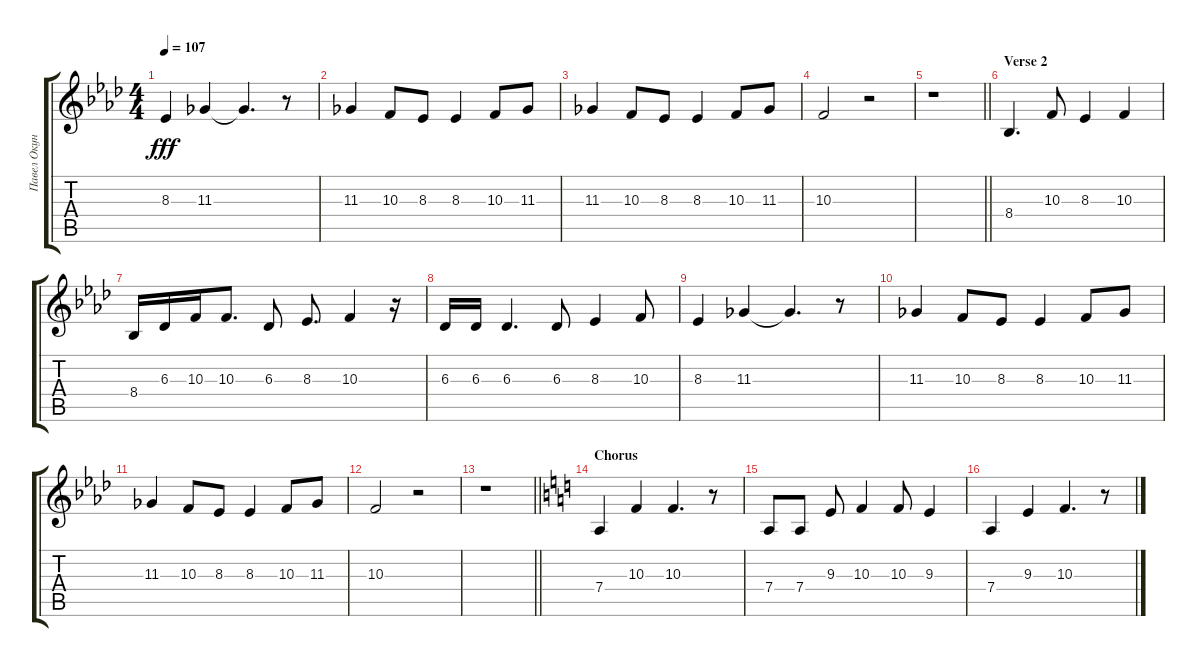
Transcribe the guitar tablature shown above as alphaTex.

\track ("Павел Окунев" "Павел Окун") {instrument altosax}
\staff {score tabs}
\tuning (E4 B3 G3 D3 A2 E2) {hide}
\ts (4 4)
\tempo 107
\clef g2
\ks ab
8.3.4{dy fff} 11.3.4 11.3{t}.4{d} r.8 |
11.3.4 10.3.8 8.3.8 8.3.4 10.3.8 11.3.8 |
11.3.4 10.3.8 8.3.8 8.3.4 10.3.8 11.3.8 |
10.3.2 r.2 |
\barLineRight lightlight
r.1 |
\section ("" "Verse 2")
8.4.4{d} 10.3.8 8.3.4 10.3.4 |
8.4.16 6.3.16 10.3.16 10.3.8{d} 6.3.8 8.3.8{d} 10.3.4 r.16 |
6.3.16 6.3.16 6.3.4{d} 6.3.8 8.3.4 10.3.8 |
8.3.4 11.3.4 11.3{t}.4{d} r.8 |
11.3.4 10.3.8 8.3.8 8.3.4 10.3.8 11.3.8 |
11.3.4 10.3.8 8.3.8 8.3.4 10.3.8 11.3.8 |
10.3.2 r.2 |
\barLineRight lightlight
r.1 |
\section ("" "Chorus")
\ks c
7.4.4 10.3.4 10.3.4{d} r.8 |
7.4.8 7.4.8 9.3.8 10.3.4 10.3.8 9.3.4 |
7.4.4 9.3.4 10.3.4{d} r.8
